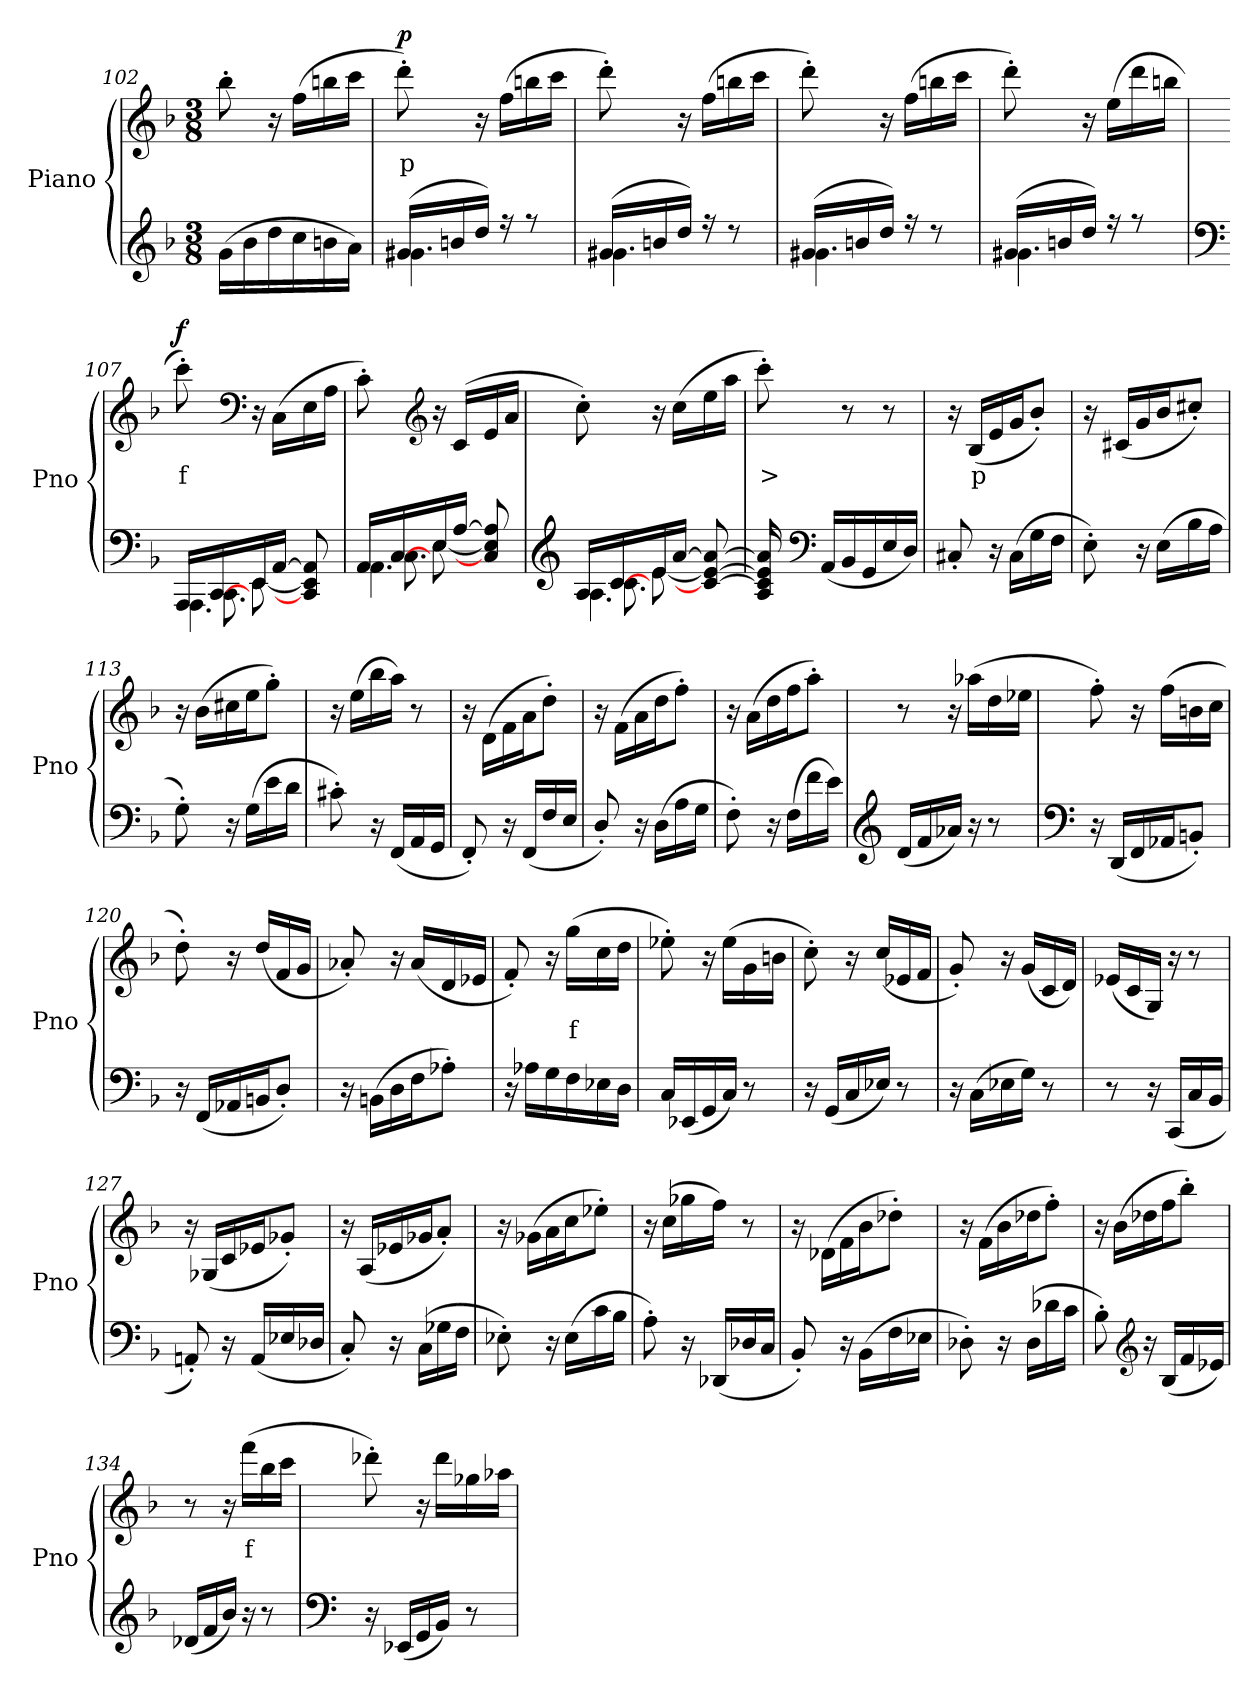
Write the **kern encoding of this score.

**kern	**kern	**text	**dynam
*part2	*part1	*part1	*part1
*staff2	*staff1	*staff1	*staff1
*I"Piano	*I"Piano	*	*
*I'Pno	*I'Pno	*	*
*clefG2	*clefG2	*	*
*k[b-]	*k[b-]	*	*
*d:	*d:	*	*
*M3/8	*M3/8	*	*
=102	=102	=102	=102
(16g\LL	8bb-'\	.	.
16b-\	.	.	.
16dd\	16r	.	.
16cc\	(16ff\LL	.	.
16bn\	16bbn\	.	.
16a\JJ)	16ccc\JJ	.	.
!!LO:LB:g=z
=103	=103	=103	=103
*^	*	*	*
!	!	!	!LO:LY:b	!LO:DY:b
(16g#X/LL	4.g#\	8ddd'\)	p	p
16bn/	.	.	.	.
16dd/JJ)	.	16r	.	.
16r	.	(16ff\LL	.	.
8r	.	16bbn\	.	.
.	.	16ccc\JJ	.	.
!!LO:PB:g=z
=104	=104	=104	=104	=104
(16g#X/LL	4.g#\	8ddd'\)	.	.
16bn/	.	.	.	.
16dd/JJ)	.	16r	.	.
16r	.	(16ff\LL	.	.
8r	.	16bbn\	.	.
.	.	16ccc\JJ	.	.
=105	=105	=105	=105	=105
(16g#X/LL	4.g#\	8ddd'\)	.	.
16bn/	.	.	.	.
16dd/JJ)	.	16r	.	.
16r	.	(16ff\LL	.	.
8r	.	16bbn\	.	.
.	.	16ccc\JJ	.	.
=106	=106	=106	=106	=106
(16g#X/LL	4.g#\	8ddd'\)	.	.
16bn/	.	.	.	.
16dd/JJ)	.	16r	.	.
16r	.	(16ee\LL	.	.
8r	.	16ddd\	.	.
.	.	16bbn\JJ	.	.
*v	*v	*	*	*
=107	=107	=107	=107
*clefF4	*	*	*
*^	*	*	*
*	*^	*	*	*
*	*	*^	*	*	*
!	!	!	!	!	!LO:LY:b	!LO:DY:b
16AAA/LL	4.AAA\	16ryy	8ryy	8ccc'\)	f	f
[16CC/	.	8.CC\	.	.	.	.
*	*	*	*	*clefF4	*	*
16EE/	.	.	[8EE\	16r	.	.
[16AA/JJ	.	.	.	(16C\LL	.	.
8CC/] 8EE/] 8AA/]	.	8ryy	8ryy	16E\	.	.
.	.	.	.	16A\JJ	.	.
=108	=108	=108	=108	=108	=108	=108
16AA/LL	4.AA\	16ryy	8ryy	8c'\)	.	.
[16C/	.	8.C\	.	.	.	.
*	*	*	*	*clefG2	*	*
16E/	.	.	[8E\	16r	.	.
[16A/JJ	.	.	.	(>16c/LL	.	.
8C/] 8E/] 8A/]	.	8ryy	8ryy	16e/	.	.
.	.	.	.	16a/JJ	.	.
!!LO:LB:g=z
=109	=109	=109	=109	=109	=109	=109
*clefG2	*	*	*	*	*	*
16A/LL	4.A\	16ryy	8ryy	8cc'\)	.	.
[16c/	.	8.c\	.	.	.	.
16e/	.	.	[8e\	16r	.	.
[16a/JJ	.	.	.	(16cc\LL	.	.
8c/_ 8e/_ 8a/_	.	8ryy	8ryy	16ee\	.	.
.	.	.	.	16aa\JJ	.	.
*v	*v	*v	*v	*	*	*
=110	=110	=110	=110
!	!	!LO:LY:b	!
16A/ 16c/] 16e/] 16a/]	8ccc'\)	>	.
*clefF4	*	*	*
(16AA/LL	.	.	.
16BB-/	8r	.	.
16GG/	.	.	.
16E/	8r	.	.
16D/JJ)	.	.	.
=111	=111	=111	=111
8C#X'/	16r	.	.
!	!	!LO:LY:b	!
.	(16B-/LL	p	.
16r	16e/	.	.
(16C#\LL	16g/J	.	.
16G\	8b-'/J)	.	.
16F\JJ	.	.	.
=112	=112	=112	=112
8E'\)	16r	.	.
.	(16c#X/LL	.	.
16r	16g/	.	.
(16E\LL	16b-/J	.	.
16B-\	8cc#X'/J)	.	.
16A\JJ	.	.	.
=113	=113	=113	=113
8G'\)	16r	.	.
.	(16b-\LL	.	.
16r	16cc#X\	.	.
(16G\LL	16ee\J	.	.
16e\	8gg'\J)	.	.
16d\JJ	.	.	.
=114	=114	=114	=114
8c#X'\)	16r	.	.
.	(16ee\LL	.	.
16r	16bb-\	.	.
(16FF/LL	16aa\JJ)	.	.
16AA/	8r	.	.
16GG/JJ	.	.	.
!!LO:LB:g=z
=115	=115	=115	=115
8FF'/)	16r	.	.
.	(16d\LL	.	.
16r	16f\	.	.
(16FF/LL	16a\J	.	.
16F/	8dd'\J)	.	.
16E/JJ	.	.	.
!!LO:LB:g=z
=116	=116	=116	=116
8D'/)	16r	.	.
.	(16f\LL	.	.
16r	16a\	.	.
(16D\LL	16dd\J	.	.
16A\	8ff'\J)	.	.
16G\JJ	.	.	.
=117	=117	=117	=117
8F'\)	16r	.	.
.	(16a\LL	.	.
16r	16dd\	.	.
(16F\LL	16ff\J	.	.
16f\	8aa'\J)	.	.
16e\JJ)	.	.	.
=118	=118	=118	=118
*clefG2	*	*	*
(16d/LL	8r	.	.
16f/	.	.	.
16a-X/JJ)	16r	.	.
16r	(16aa-X\LL	.	.
8r	16dd\	.	.
.	16ee-X\JJ	.	.
=119	=119	=119	=119
*clefF4	*	*	*
16r	8ff'\)	.	.
(16DD/LL	.	.	.
16FF/	16r	.	.
16AA-X/J	(16ff\LL	.	.
8BBn'/J)	16bn\	.	.
.	16cc\JJ	.	.
=120	=120	=120	=120
16r	8dd'\)	.	.
(16FF/LL	.	.	.
16AA-X/	16r	.	.
16BBn/J	(16dd/LL	.	.
8D'/J)	16f/	.	.
.	16g/JJ	.	.
=121	=121	=121	=121
16r	8a-X'/)	.	.
(16BBn\LL	.	.	.
16D\	16r	.	.
16F\J	(16a-/LL	.	.
8A-X'\J)	16d/	.	.
.	16e-X/JJ	.	.
!!LO:LB:g=z
=122	=122	=122	=122
16r	8f'/)	.	.
16A-X\LL	.	.	.
16G\	16r	.	.
!	!	!LO:LY:b	!
16F\	(16gg\LL	f	.
16E-X\	16cc\	.	.
16D\JJ	16dd\JJ	.	.
!!LO:LB:g=z
=123	=123	=123	=123
16C/LL	8ee-X'\)	.	.
(16EE-X/	.	.	.
16GG/	16r	.	.
16C/JJ)	(16ee-\LL	.	.
8r	16g\	.	.
.	16bn\JJ	.	.
=124	=124	=124	=124
16r	8cc'\)	.	.
(16GG/LL	.	.	.
16C/	16r	.	.
16E-X/JJ)	(16cc/LL	.	.
8r	16e-X/	.	.
.	16f/JJ	.	.
=125	=125	=125	=125
16r	8g'/)	.	.
(16C\LL	.	.	.
16E-X\	16r	.	.
16G\JJ)	(16g/LL	.	.
8r	16c/	.	.
.	16d/JJ)	.	.
=126	=126	=126	=126
8r	(16e-X/LL	.	.
.	16c/	.	.
16r	16G/JJ)	.	.
(16CC/LL	16r	.	.
16C/	8r	.	.
16BB-/JJ	.	.	.
=127	=127	=127	=127
8AAn'/)	16r	.	.
.	(16G-X/LL	.	.
16r	16c/	.	.
(16AA/LL	16e-X/J	.	.
16E-X/	8g-X'/J)	.	.
16D-X/JJ	.	.	.
=128	=128	=128	=128
8C'/)	16r	.	.
.	(16A/LL	.	.
16r	16e-X/	.	.
(16C\LL	16g-X/J	.	.
16G-X\	8a'/J)	.	.
16F\JJ	.	.	.
!!LO:PB:g=z
=129	=129	=129	=129
8E-X'\)	16r	.	.
.	(16g-X\LL	.	.
16r	16a\	.	.
(16E-\LL	16cc\J	.	.
16c\	8ee-X'\J)	.	.
16B-\JJ	.	.	.
!!LO:PB:g=z
=130	=130	=130	=130
8A'\)	16r	.	.
.	(16cc\LL	.	.
16r	16gg-X\	.	.
(16DD-X/LL	16ff\JJ)	.	.
16D-X/	8r	.	.
16C/JJ	.	.	.
=131	=131	=131	=131
8BB-'/)	16r	.	.
.	(16d-X\LL	.	.
16r	16f\	.	.
(16BB-\LL	16b-\J	.	.
16F\	8dd-X'\J)	.	.
16E-X\JJ	.	.	.
=132	=132	=132	=132
8D-X'\)	16r	.	.
.	(16f\LL	.	.
16r	16b-\	.	.
(16D-\LL	16dd-X\J	.	.
16d-X\	8ff'\J)	.	.
16c\JJ	.	.	.
=133	=133	=133	=133
8B-'\)	16r	.	.
.	(16b-\LL	.	.
*clefG2	*	*	*
16r	16dd-X\	.	.
(16B-/LL	16ff\J	.	.
16f/	8bb-'\J)	.	.
16e-X/JJ)	.	.	.
=134	=134	=134	=134
(16d-X/LL	8r	.	.
16f/	.	.	.
16b-/JJ)	16r	.	.
!	!	!LO:LY:b	!
16r	(16fff\LL	f	.
8r	16bb-\	.	.
.	16ccc\JJ	.	.
=135	=135	=135	=135
*clefF4	*	*	*
16r	8ddd-X'\)	.	.
(16EE-X/LL	.	.	.
16GG/	16r	.	.
16BB-/JJ)	16ddd-\LL	.	.
8r	16gg-X\	.	.
.	16aa-X\JJ	.	.
=	=	=	=
*-	*-	*-	*-
